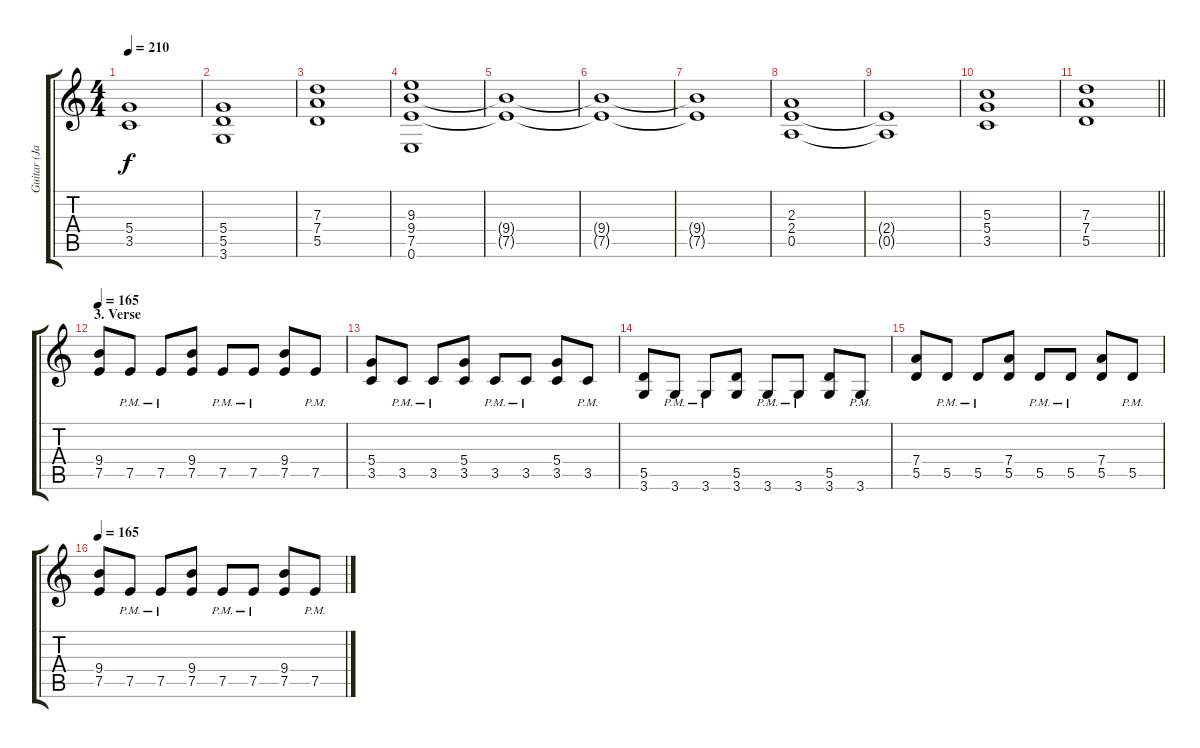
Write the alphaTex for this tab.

\track ("Guitar (Janick Gers)" "Guitar (Ja") {instrument electricguitarjazz}
\staff {score tabs}
\tuning (E4 B3 G3 D3 A2 E2) {hide}
\ts (4 4)
\tempo 210
\clef g2
\ks c
(5.4{t} 3.5{t}).1{dy f} |
(5.4 5.5 3.6).1 |
(7.3 7.4 5.5).1 |
(9.3 9.4 7.5 0.6).1 |
(9.4{t} 7.5{t}).1 |
(9.4{t} 7.5{t}).1 |
(9.4{t} 7.5{t}).1 |
(2.3 2.4 0.5).1 |
(2.4{t} 0.5{t}).1 |
(5.3 5.4 3.5).1 |
\barLineRight lightlight
(7.3 7.4 5.5).1 |
\section ("" "3. Verse")
\tempo 165
(9.4 7.5).8{instrument overdrivenguitar} 7.5{pm}.8 7.5{pm}.8 (9.4 7.5).8 7.5{pm}.8 7.5{pm}.8 (9.4 7.5).8 7.5{pm}.8 |
(5.4 3.5).8 3.5{pm}.8 3.5{pm}.8 (5.4 3.5).8 3.5{pm}.8 3.5{pm}.8 (5.4 3.5).8 3.5{pm}.8 |
(5.5 3.6).8 3.6{pm}.8 3.6{pm}.8 (5.5 3.6).8 3.6{pm}.8 3.6{pm}.8 (5.5 3.6).8 3.6{pm}.8 |
(7.4 5.5).8 5.5{pm}.8 5.5{pm}.8 (7.4 5.5).8 5.5{pm}.8 5.5{pm}.8 (7.4 5.5).8 5.5{pm}.8 |
\tempo 165
(9.4 7.5).8 7.5{pm}.8 7.5{pm}.8 (9.4 7.5).8 7.5{pm}.8 7.5{pm}.8 (9.4 7.5).8 7.5{pm}.8
